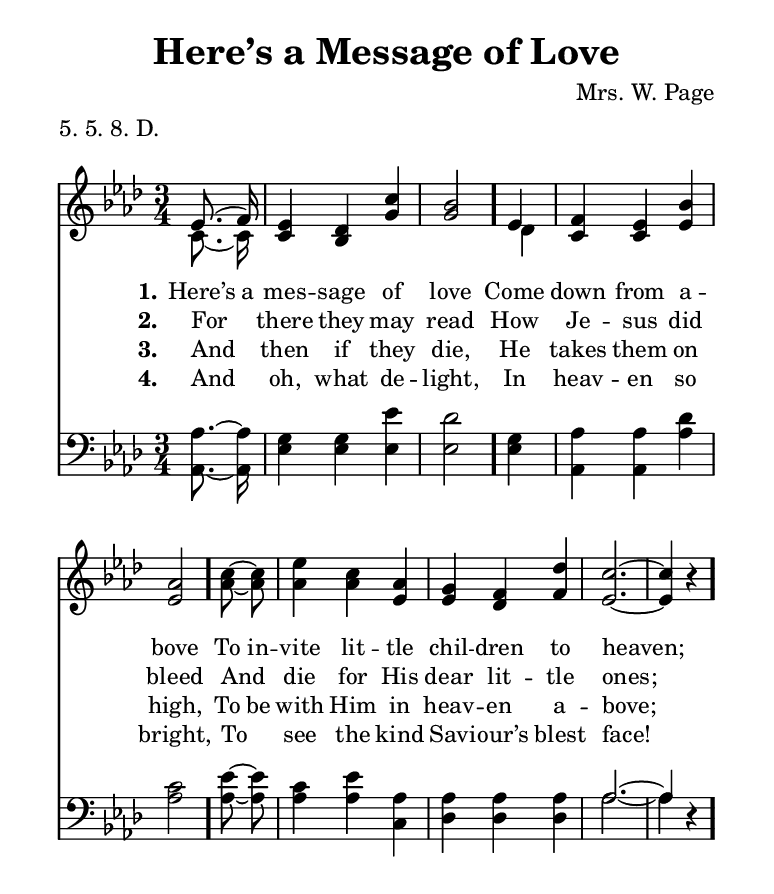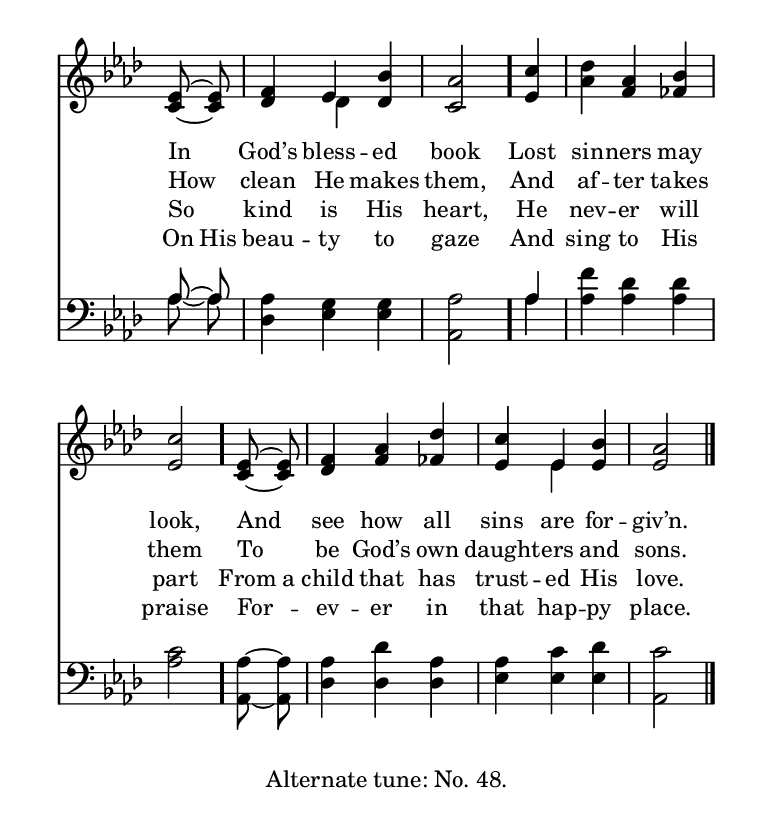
\include "common/global.ily"
\paper {
  \include "common/paper.ily"
  ragged-bottom = ##t
}

\header{
  %children
  hymnnumber = "301"
  title = "Here’s a Message of Love"
  tunename = "Waters"
  meter = "5. 5. 8. D."
  poet = ""
  composer = "Mrs. W. Page"
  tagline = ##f
}

global = {
  \include "common/overrides.ily"
  \override Staff.TimeSignature.style = #'numbered
  \time 3/4
  \override Score.MetronomeMark.transparent = ##t % hide all fermata changes too
  \tempo 4=90
  \key aes \major
  \partial 4
  \autoBeamOff
}

notesSoprano = {
\global
\relative c' {

  ees8.( f16) | ees4 des c' | bes2
  ees,4 | f ees bes' | aes2
  c8 ~ c8 | ees4 c aes | g f des' | c2. ~ | c4 r
  ees,8 ~ ees | f4 ees bes' | aes2 \eogbreak
  c4 | des aes bes | c2
  ees,8 ~ ees | f4 aes des | c ees, bes' | aes2

  \bar "|."

}
}

notesAlto = {
\global
\relative e' {

  c8. ~ c16 | c4 bes g' | g2
  des4 | c c ees | ees2
  aes8 ~ aes | aes4 aes ees | ees des f | ees2. ~ | ees4 r
  c8 ~ c | des4 des des | c2
  ees4 | aes f fes | ees2
  c8 ~ c | des4 f fes | ees4 ees ees | ees2

}
}

notesTenor = {
\global
\relative a {

  aes8. ~ aes16 |  g4 g ees' | des2
  g,4 | aes aes des | c2
  ees8 ~ ees | c4 ees aes, | aes aes aes | aes2. ~ | aes4 r
  aes8 ~ aes | aes4 g g | aes2
  aes4 | f' des des | c2
  aes8 ~ aes | aes4 des aes | aes c des | c2

}
}

notesBass = {
\global
\relative f, {

  aes8. ~ aes16 | ees'4 ees ees | ees2
  ees4 | aes, aes aes' | aes2
  aes8 ~ aes | aes4 aes c, | des des des | aes'2. ~ | aes4 r
  aes8 ~ aes | des,4 ees ees | aes,2
  aes'4 | aes aes aes | aes2
  aes,8 ~ aes | des4 des des | ees ees ees | aes,2

}
}

wordsA = \lyricmode {
\set stanza = "1."

{ \mon } Here’s a { \moff } mes -- sage of love \bar "."
Come down from a -- bove \bar "."
{ \mon } To in -- { \moff } vite lit -- tle chil -- dren to heaven; \bar "."
In God’s bless -- ed book \bar "."
Lost sin -- ners may look, \bar "."
And see how all sins are for -- giv’n. \bar "."

}

wordsB = \lyricmode {
\set stanza = "2."

For there they may read
How Je -- sus did bleed
And die for His dear lit -- tle ones;
How clean He makes them,
And af -- ter takes them
To be God’s own daught -- ers and sons.

}

wordsC = \lyricmode {
\set stanza = "3."

And then if they die,
He takes them on high,
{ \mon } To be { \moff } with Him in heav -- en a -- bove;
So kind is His heart,
He nev -- er will part
{ \mon } From a { \moff } child that has trust -- ed His love.

}

wordsD = \lyricmode {
\set stanza = "4."

And oh, what de -- light,
In heav -- en so bright,
To see the kind Sav -- iour’s blest face!
{ \mon } On His { \moff } beau -- ty to gaze
And sing to His praise
For -- ev -- er in that hap -- py place.

}

\score {
  \context ChoirStaff <<
    \context Staff = upper <<
      \set Staff.autoBeaming = ##f
      \set ChoirStaff.systemStartDelimiter = #'SystemStartBar
      \set ChoirStaff.printPartCombineTexts = ##f
      \partcombine #'(2 . 9) \notesSoprano \notesAlto
      \context NullVoice = sopranos { \voiceOne << \notesSoprano >> }
      \context NullVoice = altos { \voiceTwo << \notesAlto >> }
      \context Lyrics = one   \lyricsto sopranos \wordsA
      \context Lyrics = two   \lyricsto sopranos \wordsB
      \context Lyrics = three \lyricsto sopranos \wordsC
      \context Lyrics = four  \lyricsto sopranos \wordsD
    >>
    \context Staff = men <<
      \set Staff.autoBeaming = ##f
      \clef bass
      \set ChoirStaff.printPartCombineTexts = ##f
      \partcombine #'(2 . 9) \notesTenor \notesBass
      \context NullVoice = tenors { \voiceOne << \notesTenor >> }
      \context NullVoice = basses { \voiceTwo << \notesBass >> }
    >>
  >>
  \layout {
    \include "common/layout.ily"
  }
  \midi{
    \include "common/midi.ily"
  }
}

\noPageBreak \markup { \vspace #2 \fill-line { \raise #2 \line { Alternate tune: No. 48. } } }

\version "2.19.49"  % necessary for upgrading to future LilyPond versions.

% vi:set et ts=2 sw=2 ai nocindent syntax=lilypond:
